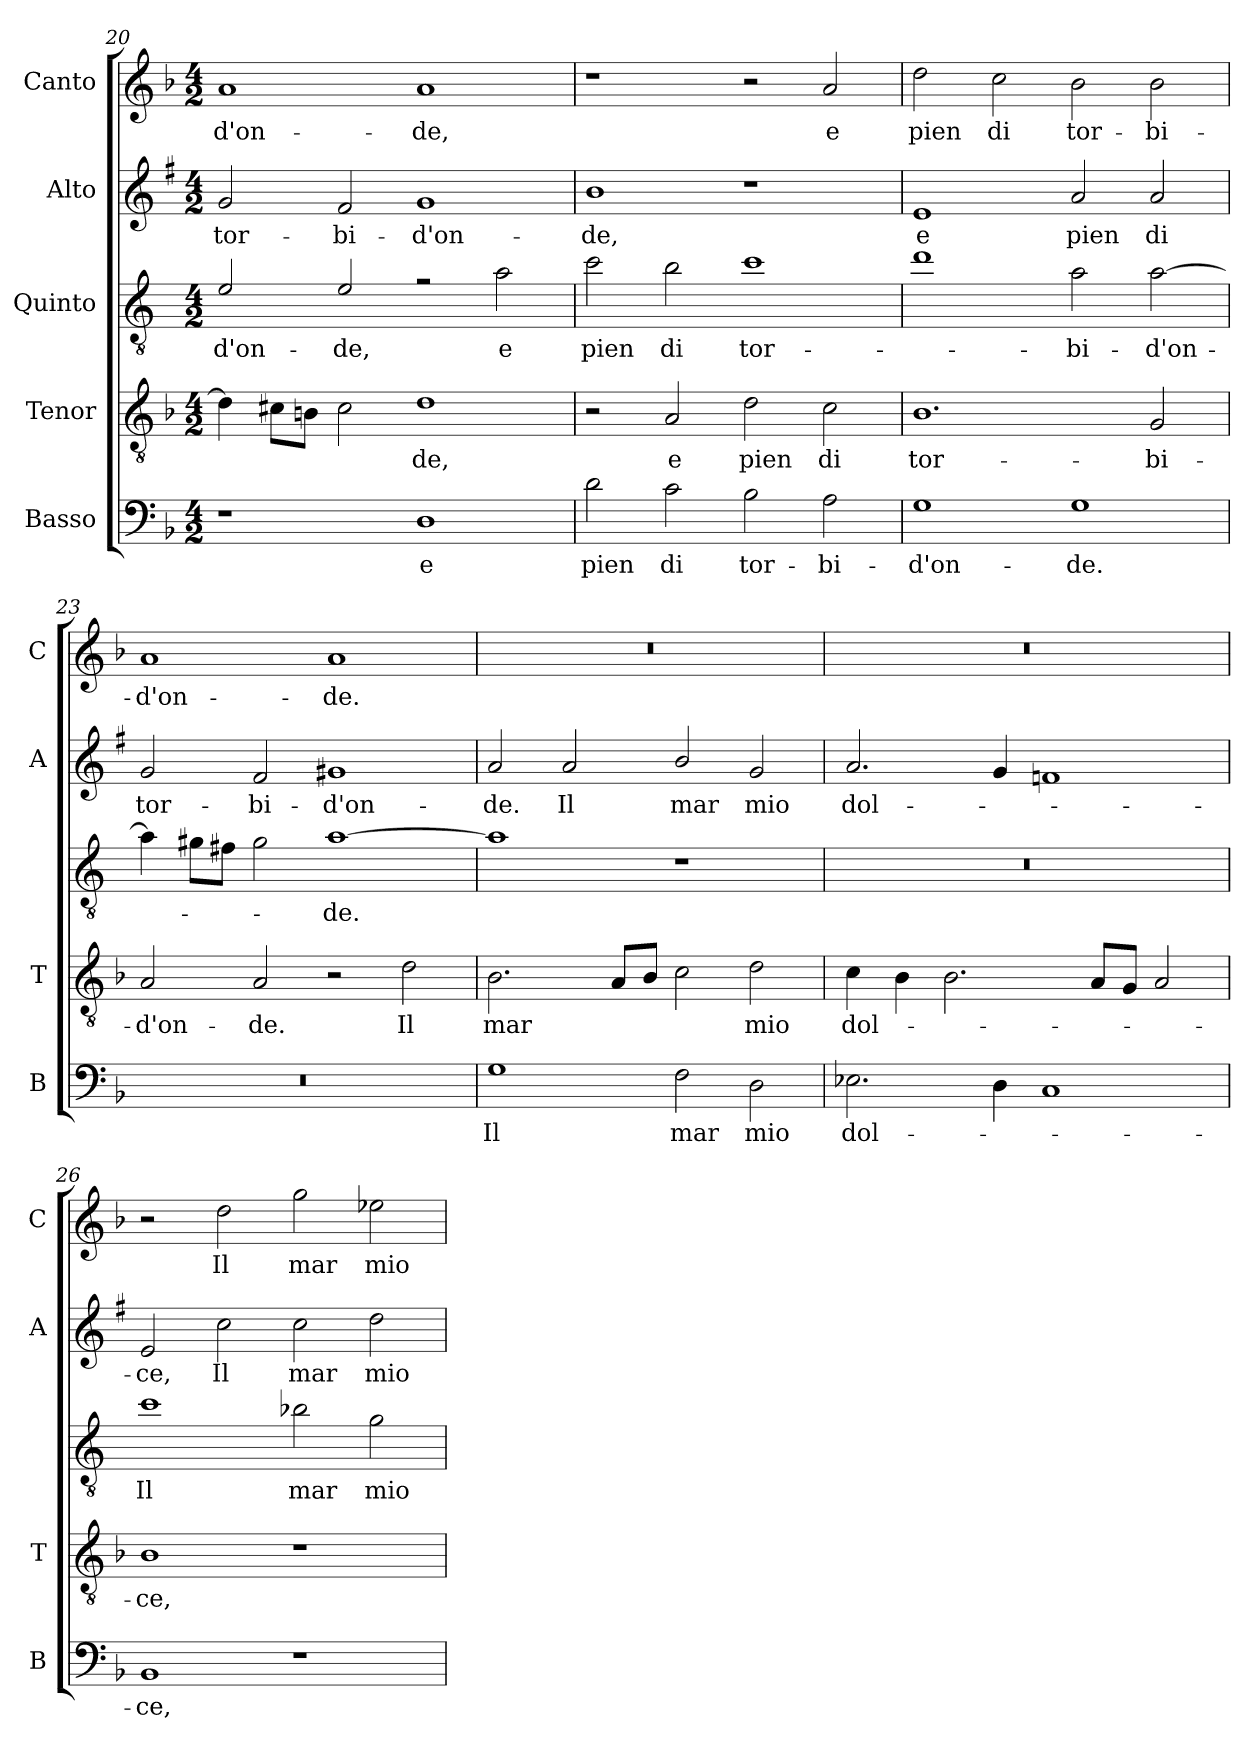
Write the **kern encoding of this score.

**kern	**text	**kern	**text	**kern	**text	**kern	**text	**kern	**text
*part5	*part5	*part4	*part4	*part3	*part3	*part2	*part2	*part1	*part1
*staff5	*staff5	*staff4	*staff4	*staff3	*staff3	*staff2	*staff2	*staff1	*staff1
*I"Basso	*	*I"Tenor	*	*I"Quinto	*	*I"Alto	*	*I"Canto	*
*I'B	*	*I'T	*	*	*	*I'A	*	*I'C	*
*clefF4	*	*clefGv2	*	*clefGv2	*	*clefG2	*	*clefG2	*
*	*	*	*	*ITrd4c7	*	*ITrd1c2	*	*	*
*k[b-]	*	*k[b-]	*	*k[b-]	*	*k[b-]	*	*k[b-]	*
*F:	*	*F:	*	*F:	*	*F:	*	*F:	*
*M4/2	*	*M4/2	*	*M4/2	*	*M4/2	*	*M4/2	*
=20	=20	=20	=20	=20	=20	=20	=20	=20	=20
!	!	!	!	!	!LO:LY:b	!	!LO:LY:b	!	!LO:LY:b
1r	.	4d\]	.	2A/	-d'on-	2f/	tor-	1a	-d'on-
.	.	8c#X\L	.	.	.	.	.	.	.
.	.	8Bn\J	.	.	.	.	.	.	.
!	!	!	!	!	!LO:LY:b	!	!LO:LY:b	!	!
.	.	2c#\	.	2A/	-de,	2e/	-bi-	.	.
!	!LO:LY:b	!	!LO:LY:b	!	!	!	!LO:LY:b	!	!LO:LY:b
1D	e	1d	-de,	2rf	.	1f	-d'on-	1a	-de,
!	!	!	!	!	!LO:LY:b	!	!	!	!
.	.	.	.	2d\	e	.	.	.	.
!!LO:LB:g=z
=21	=21	=21	=21	=21	=21	=21	=21	=21	=21
!	!LO:LY:b	!	!	!	!LO:LY:b	!	!LO:LY:b	!	!
2d\	pien	2r	.	2f\	pien	1a	-de,	1r	.
!	!LO:LY:b	!	!LO:LY:b	!	!LO:LY:b	!	!	!	!
2c\	di	2A/	e	2e\	di	.	.	.	.
!	!LO:LY:b	!	!LO:LY:b	!	!LO:LY:b	!	!	!	!
2B-\	tor-	2d\	pien	1f	tor-	1r	.	2r	.
!	!LO:LY:b	!	!LO:LY:b	!	!	!	!	!	!LO:LY:b
2A\	-bi-	2c\	di	.	.	.	.	2a/	e
=22	=22	=22	=22	=22	=22	=22	=22	=22	=22
!	!LO:LY:b	!	!LO:LY:b	!	!	!	!LO:LY:b	!	!LO:LY:b
1G	-d'on-	1.B-	tor-	1g	.	1d	e	2dd\	pien
!	!	!	!	!	!	!	!	!	!LO:LY:b
.	.	.	.	.	.	.	.	2cc\	di
!	!LO:LY:b	!	!	!	!LO:LY:b	!	!LO:LY:b	!	!LO:LY:b
1G	-de.	.	.	2d\	-bi-	2g/	pien	2b-\	tor-
!	!	!	!LO:LY:b	!	!LO:LY:b	!	!LO:LY:b	!	!LO:LY:b
.	.	2G/	-bi-	[2d\	-d'on-	2g/	di	2b-\	-bi-
=23	=23	=23	=23	=23	=23	=23	=23	=23	=23
!	!	!	!LO:LY:b	!	!	!	!LO:LY:b	!	!LO:LY:b
0r	.	2A/	-d'on-	4d\]	.	2f/	tor-	1a	-d'on-
.	.	.	.	8c#X\L	.	.	.	.	.
.	.	.	.	8Bn\J	.	.	.	.	.
!	!	!	!LO:LY:b	!	!	!	!LO:LY:b	!	!
.	.	2A/	-de.	2c#\	.	2e/	-bi-	.	.
!	!	!	!	!	!LO:LY:b	!	!LO:LY:b	!	!LO:LY:b
.	.	2r	.	[1d	-de.	1f#X	-d'on-	1a	-de.
!	!	!	!LO:LY:b	!	!	!	!	!	!
.	.	2d\	Il	.	.	.	.	.	.
=24	=24	=24	=24	=24	=24	=24	=24	=24	=24
!	!LO:LY:b	!	!LO:LY:b	!	!	!	!LO:LY:b	!	!
1G	Il	2.B-\	mar	1d]	.	2g/	-de.	0r	.
!	!	!	!	!	!	!	!LO:LY:b	!	!
.	.	.	.	.	.	2g/	Il	.	.
.	.	8A/L	.	.	.	.	.	.	.
.	.	8B-/J	.	.	.	.	.	.	.
!	!LO:LY:b	!	!	!	!	!	!LO:LY:b	!	!
2F\	mar	2c\	.	1r	.	2a/	mar	.	.
!	!LO:LY:b	!	!LO:LY:b	!	!	!	!LO:LY:b	!	!
2D\	mio	2d\	mio	.	.	2f/	mio	.	.
=25	=25	=25	=25	=25	=25	=25	=25	=25	=25
!	!LO:LY:b	!	!LO:LY:b	!	!	!	!LO:LY:b	!	!
2.E-X\	dol-	4c\	dol-	0r	.	2.g/	dol-	0r	.
.	.	4B-\	.	.	.	.	.	.	.
.	.	2.B-\	.	.	.	.	.	.	.
4D\	.	.	.	.	.	4f/	.	.	.
1C	.	.	.	.	.	1e-X	.	.	.
.	.	8A/L	.	.	.	.	.	.	.
.	.	8G/J	.	.	.	.	.	.	.
.	.	2A/	.	.	.	.	.	.	.
!!LO:LB:g=z
=26	=26	=26	=26	=26	=26	=26	=26	=26	=26
!	!LO:LY:b	!	!LO:LY:b	!	!LO:LY:b	!	!LO:LY:b	!	!
1BB-	-ce,	1B-	-ce,	1f	Il	2d/	-ce,	2r	.
!	!	!	!	!	!	!	!LO:LY:b	!	!LO:LY:b
.	.	.	.	.	.	2b-\	Il	2dd\	Il
!	!	!	!	!	!LO:LY:b	!	!LO:LY:b	!	!LO:LY:b
1r	.	1r	.	2e-X\	mar	2b-\	mar	2gg\	mar
!	!	!	!	!	!LO:LY:b	!	!LO:LY:b	!	!LO:LY:b
.	.	.	.	2c\	mio	2cc\	mio	2ee-X\	mio
=	=	=	=	=	=	=	=	=	=
*-	*-	*-	*-	*-	*-	*-	*-	*-	*-
